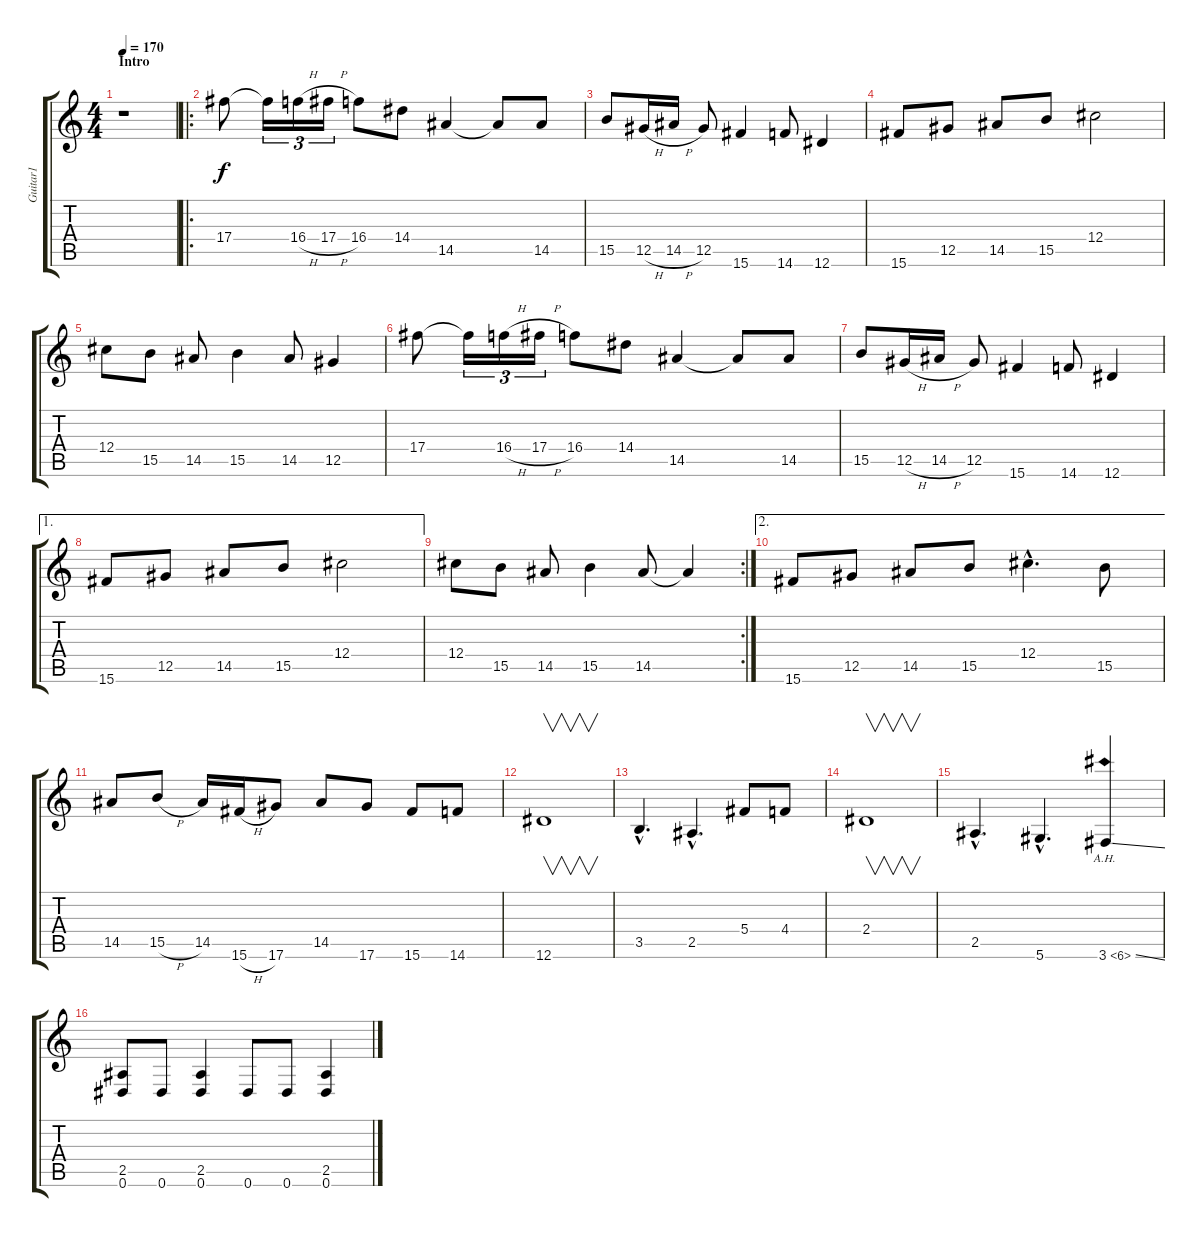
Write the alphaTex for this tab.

\track ("Guitar1" "Guitar1") {instrument distortionguitar}
\staff {score tabs}
\tuning (Eb4 Bb3 Gb3 Db3 Ab2 Eb2) {hide}
\ts (4 4)
\section ("" "Intro")
\tempo 170
\clef g2
\ks c
r.1{dy f instrument distortionguitar} |
\ro
17.4.8 17.4{t}.16{tu (3 2)} 16.4{h}.16{tu (3 2)} 17.4{h}.16{tu (3 2)} 16.4.8 14.4.8 14.5.4 14.5{t}.8 14.5.8 |
15.5.8 12.5{h}.16 14.5{h}.16 12.5.8 15.6.4 14.6.8 12.6.4 |
15.6.8 12.5.8 14.5.8 15.5.8 12.4.2 |
12.4.8 15.5.8 14.5.8 15.5.4 14.5.8 12.5.4 |
17.4.8 17.4{t}.16{tu (3 2)} 16.4{h}.16{tu (3 2)} 17.4{h}.16{tu (3 2)} 16.4.8 14.4.8 14.5.4 14.5{t}.8 14.5.8 |
15.5.8 12.5{h}.16 14.5{h}.16 12.5.8 15.6.4 14.6.8 12.6.4 |
\ae 1
15.6.8 12.5.8 14.5.8 15.5.8 12.4.2 |
\rc 2
12.4.8 15.5.8 14.5.8 15.5.4 14.5.8 14.5{t}.4 |
\ae 2
15.6.8 12.5.8 14.5.8 15.5.8 12.4{hac}.4{d} 15.5.8 |
14.5.8 15.5{h}.8 14.5.16 15.6{h}.16 17.6.8 14.5.8 17.6.8 15.6.8 14.6.8 |
12.6.1{v} |
3.5{hac}.4{d} 2.5{hac}.4{d} 5.4.8 4.4.8 |
2.4.1{v} |
2.5{hac}.4{d} 5.6{hac}.4{d} 3.6{ah 3 ss}.4 |
(2.5 0.6).8 0.6.8 (2.5 0.6).4 0.6.8 0.6.8 (2.5 0.6).4
